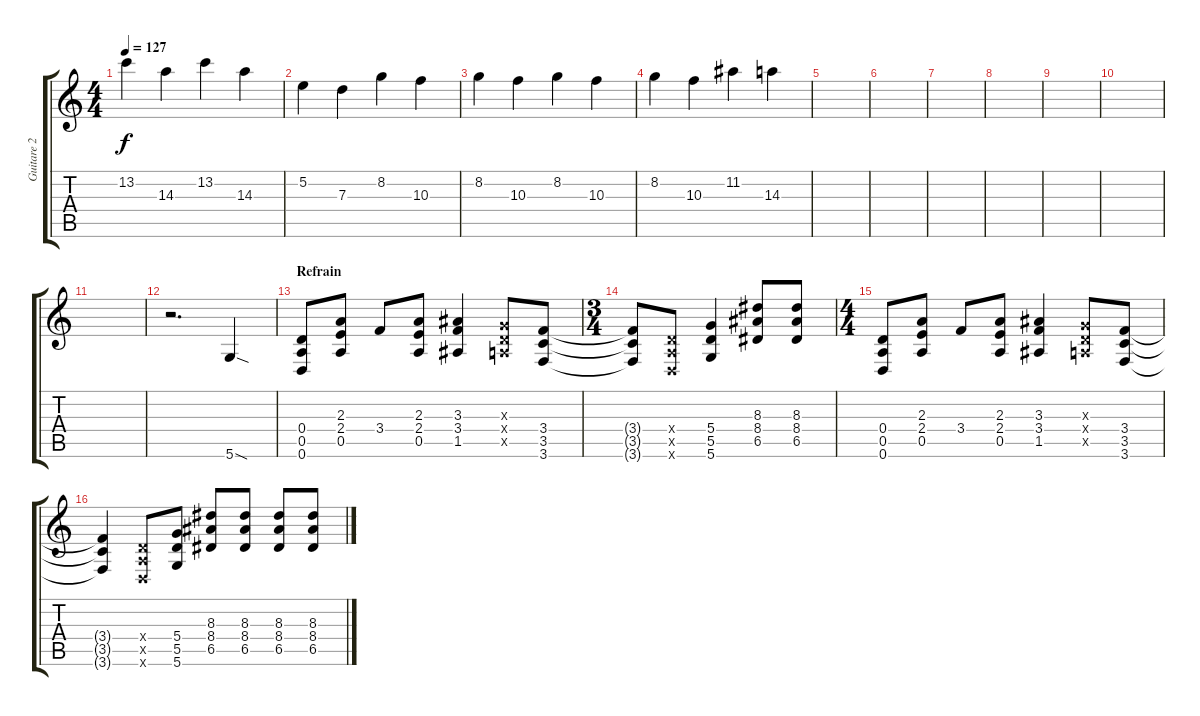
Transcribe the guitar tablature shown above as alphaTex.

\track ("Guitare 2" "Guitare 2") {instrument electricguitarjazz}
\staff {score tabs}
\tuning (E4 B3 G3 D3 A2 D2) {hide}
\ts (4 4)
\tempo 127
\clef g2
\ks c
13.2.4{dy f} 14.3.4 13.2.4 14.3.4 |
5.2.4 7.3.4 8.2.4 10.3.4 |
8.2.4 10.3.4 8.2.4 10.3.4 |
8.2.4 10.3.4 11.2.4 14.3.4 |
|
|
|
|
|
|
|
r.2{d} 5.6{sod}.4{volume 16 instrument distortionguitar} |
\section ("" "Refrain")
(0.4 0.5 0.6).8{volume 16 instrument distortionguitar} (2.3 2.4 0.5).8 3.4.8 (2.3 2.4 0.5).8 (3.3 3.4 1.5).4 (0.3{x} 0.4{x} 0.5{x}).8 (3.4 3.5 3.6).8 |
\ts (3 4)
(3.4{t} 3.5{t} 3.6{t}).8 (0.4{x} 0.5{x} 0.6{x}).8 (5.4 5.5 5.6).4 (8.3 8.4 6.5).8 (8.3 8.4 6.5).8 |
\ts (4 4)
(0.4 0.5 0.6).8 (2.3 2.4 0.5).8 3.4.8 (2.3 2.4 0.5).8 (3.3 3.4 1.5).4 (0.3{x} 0.4{x} 0.5{x}).8 (3.4 3.5 3.6).8 |
(3.4{t} 3.5{t} 3.6{t}).4 (0.4{x} 0.5{x} 0.6{x}).8 (5.4 5.5 5.6).8 (8.3 8.4 6.5).8 (8.3 8.4 6.5).8 (8.3 8.4 6.5).8 (8.3 8.4 6.5).8
